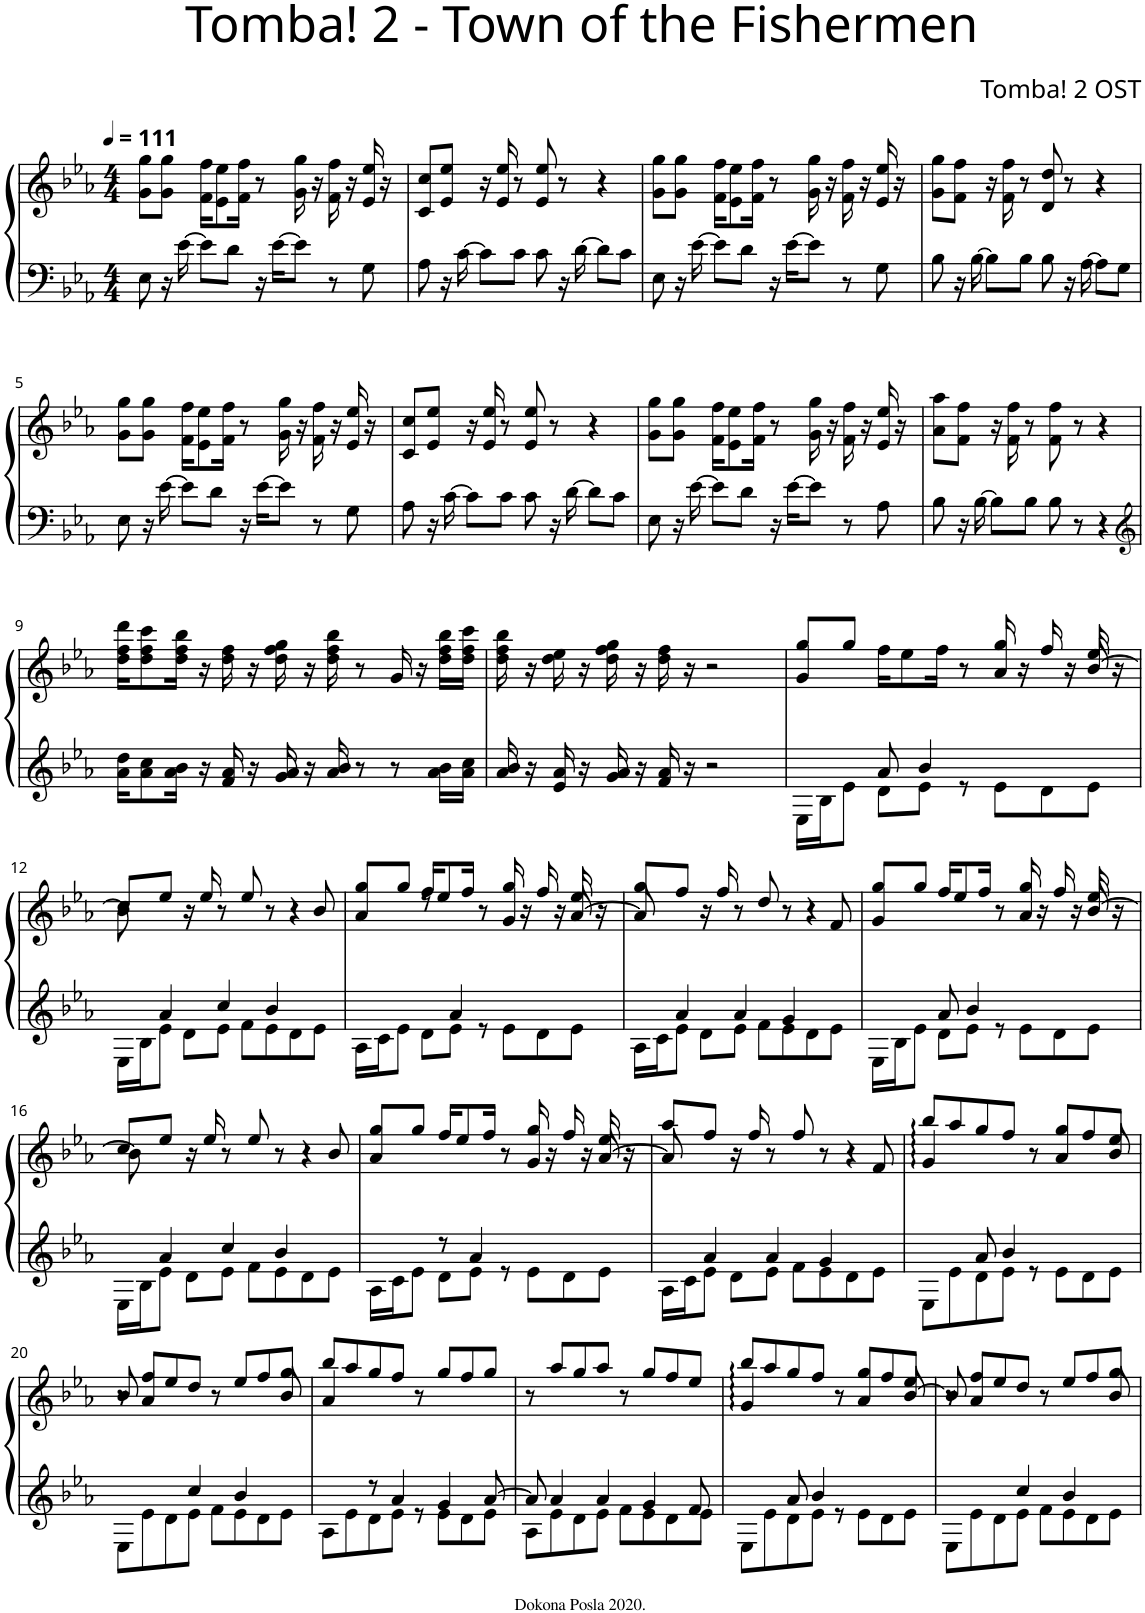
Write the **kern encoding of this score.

**kern	**kern
*part1	*part1
*staff2	*staff1
*I"Piano	*
*I'Pno.	*
*clefF4	*clefG2
*k[b-e-a-]	*k[b-e-a-]
*M4/4	*M4/4
*MM111	*MM111
=1	=1
8E-\	8g\ 8gg\L
16r	8g\ 8gg\J
[16e-\	.
8e-\L]	16f\ 16ff\KL
.	8e-\ 8ee-\
8d\J	.
.	16f\ 16ff\Jk
16r	8r
[16e-\KL	.
8e-\J]	16g\ 16gg\
.	16r
8r	16f\ 16ff\
.	16r
8G\	16e-/ 16ee-/
.	16r
=2	=2
8A-\	8c/ 8cc/L
16r	8e-/ 8ee-/J
[16c\	.
8c\L]	16r
.	16e-/ 16ee-/
8c\J	8r
8c\	8e-/ 8ee-/
16r	8r
[16d\	.
8d\L]	4r
8c\J	.
=3	=3
8E-\	8g\ 8gg\L
16r	8g\ 8gg\J
[16e-\	.
8e-\L]	16f\ 16ff\KL
.	8e-\ 8ee-\
8d\J	.
.	16f\ 16ff\Jk
16r	8r
[16e-\KL	.
8e-\J]	16g\ 16gg\
.	16r
8r	16f\ 16ff\
.	16r
8G\	16e-/ 16ee-/
.	16r
=4	=4
8B-\	8g\ 8gg\L
16r	8f\ 8ff\J
[16B-\	.
8B-\L]	16r
.	16f\ 16ff\
8B-\J	8r
8B-\	8d/ 8dd/
16r	8r
[16A-\	.
8A-\L]	4r
8G\J	.
!!LO:LB:g=z
=5	=5
8E-\	8g\ 8gg\L
16r	8g\ 8gg\J
[16e-\	.
8e-\L]	16f\ 16ff\KL
.	8e-\ 8ee-\
8d\J	.
.	16f\ 16ff\Jk
16r	8r
[16e-\KL	.
8e-\J]	16g\ 16gg\
.	16r
8r	16f\ 16ff\
.	16r
8G\	16e-/ 16ee-/
.	16r
=6	=6
8A-\	8c/ 8cc/L
16r	8e-/ 8ee-/J
[16c\	.
8c\L]	16r
.	16e-/ 16ee-/
8c\J	8r
8c\	8e-/ 8ee-/
16r	8r
[16d\	.
8d\L]	4r
8c\J	.
=7	=7
8E-\	8g\ 8gg\L
16r	8g\ 8gg\J
[16e-\	.
8e-\L]	16f\ 16ff\KL
.	8e-\ 8ee-\
8d\J	.
.	16f\ 16ff\Jk
16r	8r
[16e-\KL	.
8e-\J]	16g\ 16gg\
.	16r
8r	16f\ 16ff\
.	16r
8A-\	16e-/ 16ee-/
.	16r
=8	=8
8B-\	8a-\ 8aa-\L
16r	8f\ 8ff\J
[16B-\	.
8B-\L]	16r
.	16f\ 16ff\
8B-\J	8r
8B-\	8f\ 8ff\
8r	8r
4r	4r
!!LO:LB:g=z
=9	=9
*clefG2	*
16a-\ 16dd\KL	16dd\ 16ff\ 16ddd\KL
8a-\ 8cc\	8dd\ 8ff\ 8ccc\
16a-\ 16b-\Jk	16dd\ 16ff\ 16bb-\Jk
16r	16r
16f/ 16a-/	16dd\ 16ff\
16r	16r
16g/ 16a-/	16dd\ 16ff\ 16gg\
16r	16r
16a-/ 16b-/	16dd\ 16ff\ 16bb-\
8r	8r
8r	16g/
.	16r
16a-\ 16b-\LL	16dd\ 16ff\ 16bb-\LL
16a-\ 16cc\JJ	16dd\ 16ff\ 16ccc\JJ
=10	=10
16a-/ 16b-/	16dd\ 16ff\ 16bb-\
16r	16r
16e-/ 16a-/	16dd\ 16ee-\
16r	16r
16g/ 16a-/	16dd\ 16ff\ 16gg\
16r	16r
16f/ 16a-/	16dd\ 16ff\
16r	16r
2r	2r
=11	=11
*^	*^
4ryy	16E-\LL	8gg/L	4g/
.	16B-\J	.	.
.	8e-\J	8gg/J	.
8a-/	8d\L	16ff\KL	4.ryy
.	.	8ee-\	.
4b-/	8e-\J	.	.
.	.	16ff\Jk	.
.	8r	8r	.
4.ryy	8e-\L	16gg/	4a-/
.	.	16r	.
.	8d\	16ff/	.
.	.	16r	.
.	8e-\J	16ee-/	[8b-/
.	.	16r	.
!!LO:LB:g=z
=12	=12	=12	=12
*	*	*	*^
8ryy	16E-\LL	8cc/L	8b-\]	8b-
.	16B-\J	.	.	.
4a-/	8e-\J	8ee-/J	2..ryy	2.ryy
.	8d\L	16r	.	.
.	.	16ee-/	.	.
4cc/	8e-\J	8r	.	.
.	8f\L	8ee-/	.	.
4b-/	8e-\	8r	.	.
.	8d\	4r	.	.
8ryy	8e-\J	.	.	8b-/
*	*	*	*v	*v
=13	=13	=13	=13
4ryy	16A-\LL	8gg/L	4a-/
.	16c\J	.	.
.	8e-\J	8gg/J	.
8r	8d\L	16ff/KL	4.ryy
.	.	8ee-/	.
4a-/	8e-\J	.	.
.	.	16ff/Jk	.
.	8r	8r	.
4.ryy	8e-\L	16gg/	4g/
.	.	16r	.
.	8d\	16ff/	.
.	.	16r	.
.	8e-\J	16ee-/	[8a-/
.	.	16r	.
=14	=14	=14	=14
8ryy	16A-\LL	8gg/L	8a-/]
.	16c\J	.	.
4a-/	8e-\J	8ff/J	2.ryy
.	8d\L	16r	.
.	.	16ff/	.
4a-/	8e-\J	8r	.
.	8f\L	8dd/	.
4g/	8e-\	8r	.
.	8d\	4r	.
8ryy	8e-\J	.	8f/
=15	=15	=15	=15
4ryy	16E-\LL	8gg/L	4g/
.	16B-\J	.	.
.	8e-\J	8gg/J	.
8a-/	8d\L	16ff/KL	4.ryy
.	.	8ee-/	.
4b-/	8e-\J	.	.
.	.	16ff/Jk	.
.	8r	8r	.
4.ryy	8e-\L	16gg/	4a-/
.	.	16r	.
.	8d\	16ff/	.
.	.	16r	.
.	8e-\J	16ee-/	[8b-/
.	.	16r	.
!!LO:LB:g=z
=16	=16	=16	=16
*	*	*	*^
8ryy	16E-\LL	8cc/L	8b-\]	8b-
.	16B-\J	.	.	.
4a-/	8e-\J	8ee-/J	2..ryy	2.ryy
.	8d\L	16r	.	.
.	.	16ee-/	.	.
4cc/	8e-\J	8r	.	.
.	8f\L	8ee-/	.	.
4b-/	8e-\	8r	.	.
.	8d\	4r	.	.
8ryy	8e-\J	.	.	8b-/
*	*	*	*v	*v
=17	=17	=17	=17
4ryy	16A-\LL	8gg/L	4a-/
.	16c\J	.	.
.	8e-\J	8gg/J	.
8r	8d\L	16ff/KL	4.ryy
.	.	8ee-/	.
4a-/	8e-\J	.	.
.	.	16ff/Jk	.
.	8r	8r	.
4.ryy	8e-\L	16gg/	4g/
.	.	16r	.
.	8d\	16ff/	.
.	.	16r	.
.	8e-\J	16ee-/	[8a-/
.	.	16r	.
=18	=18	=18	=18
8ryy	16A-\LL	8aa-/L	8a-/]
.	16c\J	.	.
4a-/	8e-\J	8ff/J	2.ryy
.	8d\L	16r	.
.	.	16ff/	.
4a-/	8e-\J	8r	.
.	8f\L	8ff/	.
4g/	8e-\	8r	.
.	8d\	4r	.
8ryy	8e-\J	.	8f/
=19	=19	=19	=19
4ryy	8E-\L	8bb-/L	4g::/
.	8e-\	8aa-/	.
8a-/	8d\	8gg/	4.ryy
4b-/	8e-\J	8ff/J	.
.	8r	8r	.
4.ryy	8e-\L	8gg/L	4a-/
.	8d\	8ff/	.
.	8e-\J	8ee-/J	8b-/
!!LO:LB:g=z	!!
=20	=20	=20	=20
4.ryy	8E-\L	8r	8b-/
.	8e-\	8ff/L	4a-/
.	8d\	8ee-/	.
4cc/	8e-\J	8dd/J	2ryy
.	8f\L	8r	.
4b-/	8e-\	8ee-/L	.
.	8d\	8ff/	.
8ryy	8e-\J	8gg/J	8b-/
=21	=21	=21	=21
4ryy	8A-\L	8bb-/L	4a-/
.	8e-\	8aa-/	.
8r	8d\	8gg/	2.ryy
4a-/	8e-\J	8ff/J	.
.	8r	8r	.
4g/	8e-\L	8gg/L	.
.	8d\	8ff/	.
[8a-/	8e-\J	8gg/J	.
*	*	*v	*v
=22	=22	=22
8a-/]	8A-\L	8r
4a-/	8e-\	8aa-/L
.	8d\	8gg/
4a-/	8e-\J	8aa-/J
.	8f\L	8r
4g/	8e-\	8gg/L
.	8d\	8ff/
8f/	8e-\J	8ee-/J
=23	=23	=23
*	*	*^
4ryy	8E-\L	8bb-/L	4g::/
.	8e-\	8aa-/	.
8a-/	8d\	8gg/	4.ryy
4b-/	8e-\J	8ff/J	.
.	8r	8r	.
4.ryy	8e-\L	8gg/L	4a-/
.	8d\	8ff/	.
.	8e-\J	8ee-/J	[8b-/
=24	=24	=24	=24
4.ryy	8E-\L	8r	8b-/]
.	8e-\	8ff/L	4a-/
.	8d\	8ee-/	.
4cc/	8e-\J	8dd/J	2ryy
.	8f\L	8r	.
4b-/	8e-\	8ee-/L	.
.	8d\	8ff/	.
8ryy	8e-\J	8gg/J	8b-/
*v	*v	*	*
*	*v	*v
=	=
*-	*-
